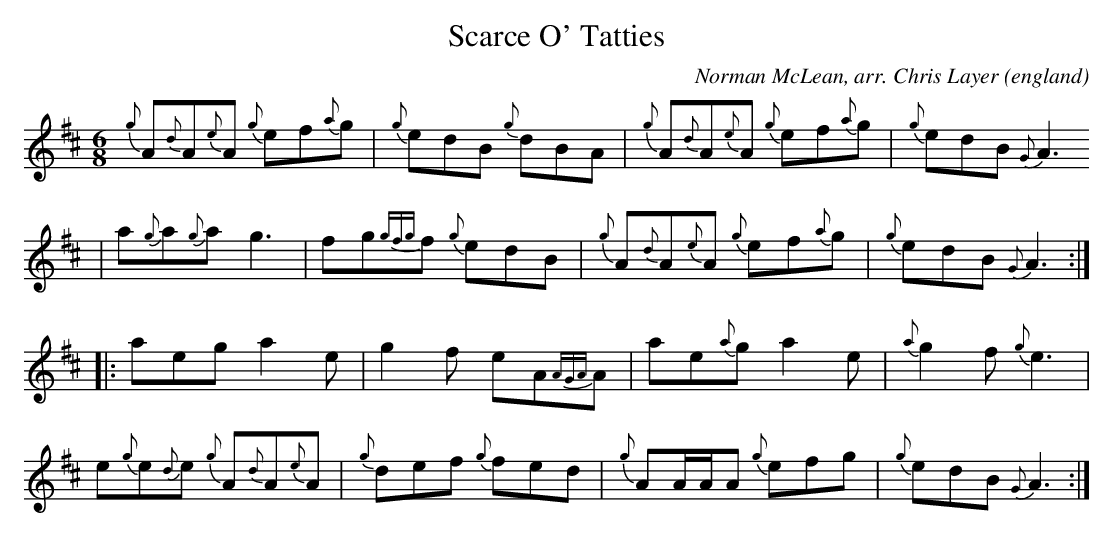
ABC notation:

X:1
T:Scarce O' Tatties
O:england
C:Norman McLean, arr. Chris Layer
M:6/8
L:1/8
K:D
{g}A{d}A{e}A {g}ef{a}g|{g}edB {g}dBA|{g}A{d}A{e}A {g}ef{a}g|{g}edB {G}A3
|
a{g}a{g}a g3|fg{gfg}f {g}edB|{g}A{d}A{e}A {g}ef{a}g|{g}edB {G}A3:|
|:aeg a2e|g2f eA{AGA}A|ae{a}g a2e|{a}g2f {g}e3|
e{g}e{d}e {g}A{d}A{e}A|{g}def {g}fed|{g}AA/A/A {g}efg|{g}edB {G}A3:|
